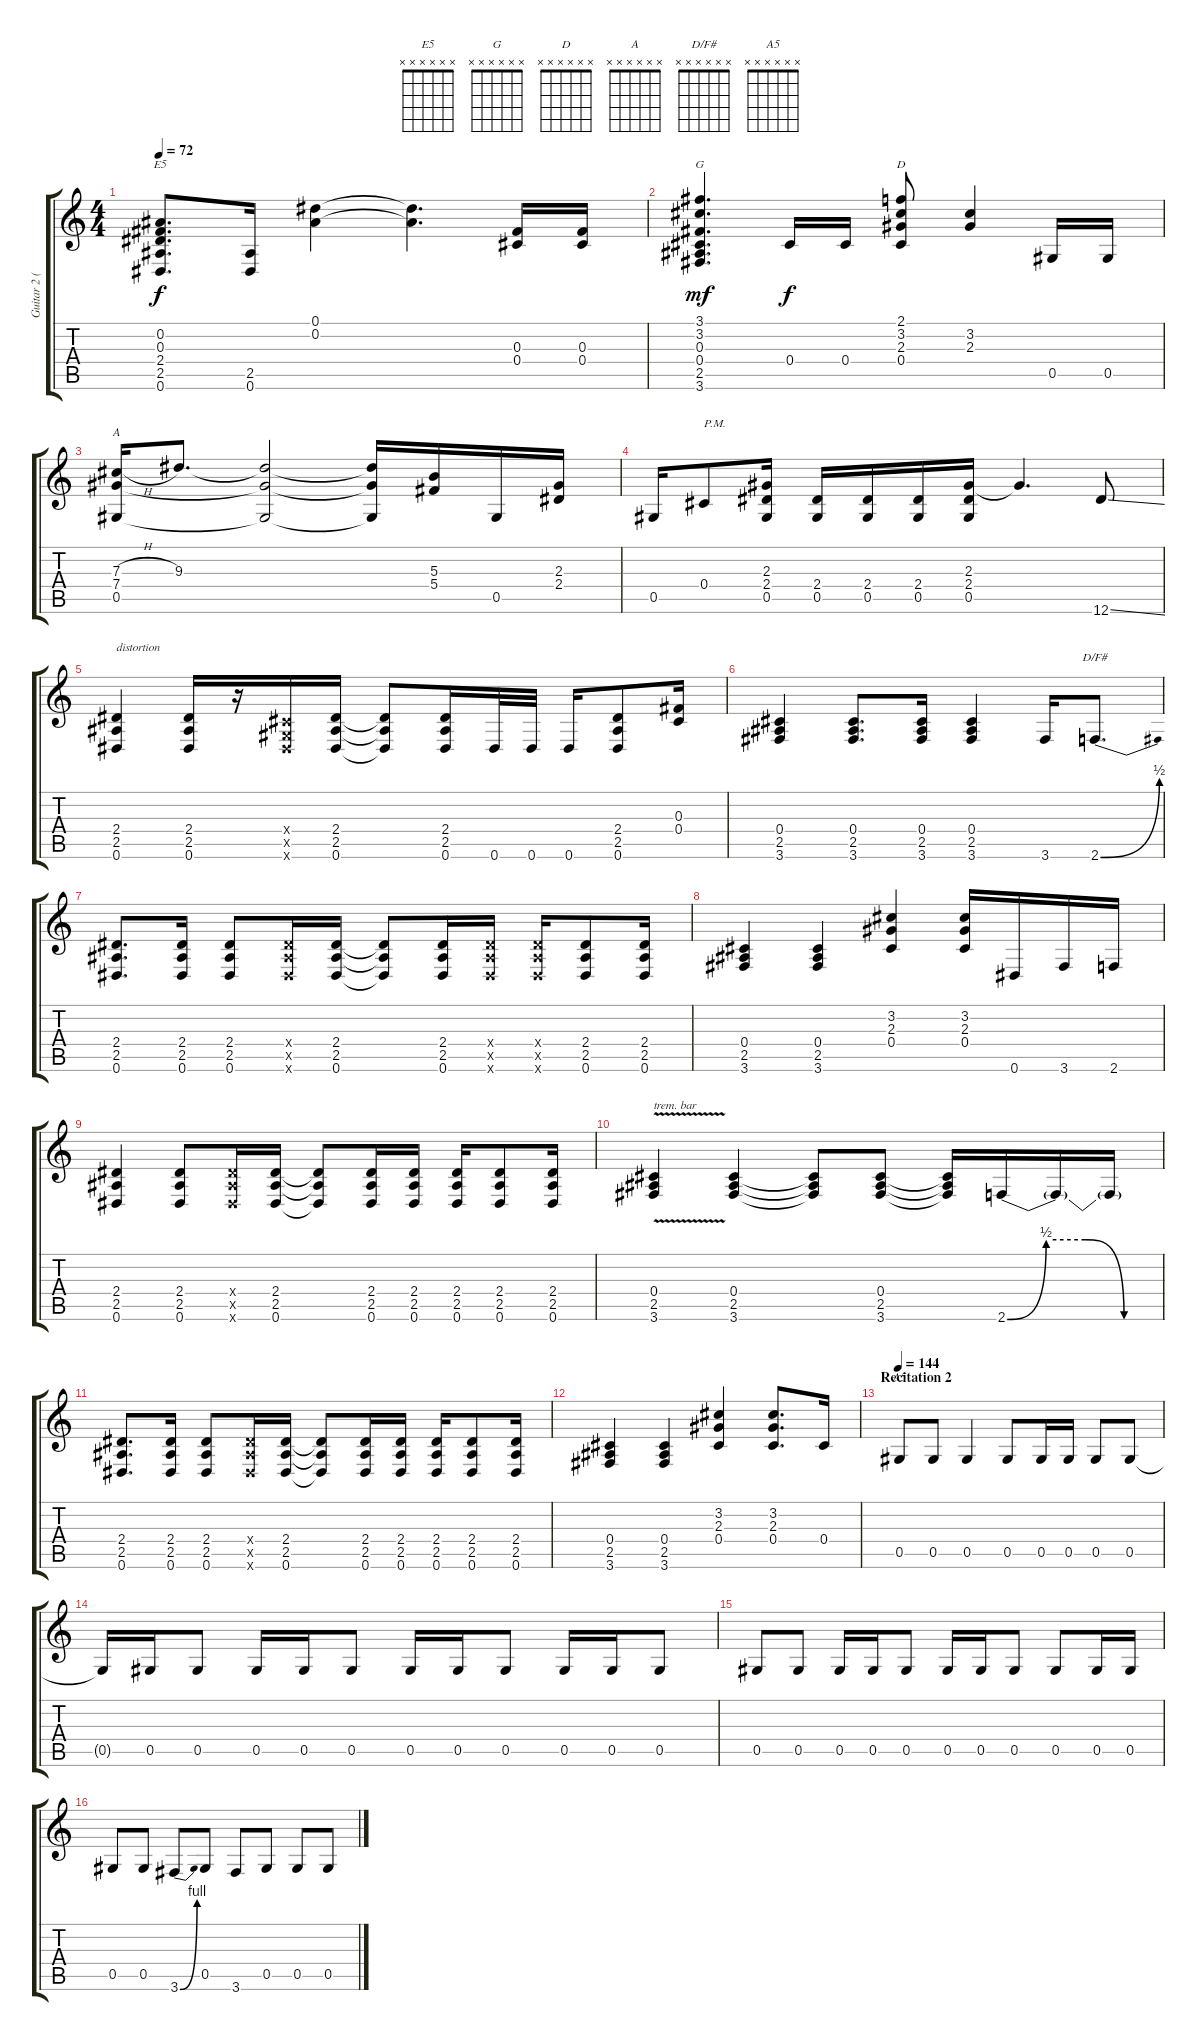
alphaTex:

\track ("Guitar 2 (Izzy)" "Guitar 2 (") {instrument overdrivenguitar}
\staff {score tabs}
\tuning (Eb4 Bb3 Gb3 Db3 Ab2 Eb2) {hide}
\chord ("E5" x x x x x x)
\chord ("G" x x x x x x)
\chord ("D" x x x x x x)
\chord ("A" x x x x x x)
\chord ("D/F#" x x x x x x)
\chord ("A5" x x x x x x)
\ts (4 4)
\tempo 72
\clef g2
\ks c
(0.2 0.3 2.4 2.5 0.6).8{d ch "E5" dy f} (2.5 0.6).16 (0.1 0.2).4 (0.1{t} 0.2{t}).4{d} (0.3 0.4).16 (0.3 0.4).16 |
(3.1 3.2 0.3 0.4 2.5 3.6).4{d ch "G" dy mf} 0.4.16{dy f} 0.4.16 (2.1 3.2 2.3 0.4).8{ch "D"} (3.2 2.3).4 0.5.16 0.5.16 |
(7.3{h} 7.4 0.5).16{ch "A"} 9.3.8{d} (9.3{t} 7.4{t} 0.5{t}).2 (9.3{t} 7.4{t} 0.5{t}).16 (5.3 5.4).16 0.5.16 (2.3 2.4).16 |
0.5.16 0.4.8{txt "P.M."} (2.3 2.4 0.5).16 (2.4 0.5).16 (2.4 0.5).16 (2.4 0.5).16 (2.3 2.4 0.5).16 2.3{t}.4{d} 12.6{ss}.8 |
(2.4 2.5 0.6).4{txt "distortion"} (2.4 2.5 0.6).16 r.16 (0.4{x} 0.5{x} 0.6{x}).16 (2.4 2.5 0.6).16 (2.4{t} 2.5{t} 0.6{t}).8 (2.4 2.5 0.6).16 0.6.32 0.6.32 0.6.16 (2.4 2.5 0.6).8 (0.3 0.4).16 |
(0.4 2.5 3.6).4 (0.4 2.5 3.6).8{d} (0.4 2.5 3.6).16 (0.4 2.5 3.6).4 3.6.16 2.6{be (bend 0 0 60 2)}.8{d ch "D/F#"} |
(2.4 2.5 0.6).8{d} (2.4 2.5 0.6).16 (2.4 2.5 0.6).8 (2.4{x} 2.5{x} 0.6{x}).16 (2.4 2.5 0.6).16 (2.4{t} 2.5{t} 0.6{t}).8 (2.4 2.5 0.6).16 (2.4{x} 2.5{x} 0.6{x}).16 (2.4{x} 2.5{x} 0.6{x}).16 (2.4 2.5 0.6).8 (2.4 2.5 0.6).16 |
(0.4 2.5 3.6).4 (0.4 2.5 3.6).4 (3.2 2.3 0.4).4 (3.2 2.3 0.4).16 0.6.16 3.6.16 2.6.16 |
(2.4 2.5 0.6).4 (2.4 2.5 0.6).8 (2.4{x} 2.5{x} 0.6{x}).16 (2.4 2.5 0.6).16 (2.4{t} 2.5{t} 0.6{t}).8 (2.4 2.5 0.6).16 (2.4 2.5 0.6).16 (2.4 2.5 0.6).16 (2.4 2.5 0.6).8 (2.4 2.5 0.6).16 |
(0.4{v} 2.5{v} 3.6{v}).4{txt "trem. bar"} (0.4 2.5 3.6).4 (0.4{t} 2.5{t} 3.6{t}).8 (0.4 2.5 3.6).8 (0.4{t} 2.5{t} 3.6{t}).16 2.6{be (custom 0 0 15 2 30 2 45 0 60 0)}.16 2.6{t}.16 2.6{t}.16 |
(2.4 2.5 0.6).8{d} (2.4 2.5 0.6).16 (2.4 2.5 0.6).8 (2.4{x} 2.5{x} 0.6{x}).16 (2.4 2.5 0.6).16 (2.4{t} 2.5{t} 0.6{t}).8 (2.4 2.5 0.6).16 (2.4 2.5 0.6).16 (2.4 2.5 0.6).16 (2.4 2.5 0.6).8 (2.4 2.5 0.6).16 |
(0.4 2.5 3.6).4 (0.4 2.5 3.6).4 (3.2 2.3 0.4).4 (3.2 2.3 0.4).8{d} 0.4.16 |
\section ("" "Recitation 2")
\tempo 144
0.5.8{ch "A5"} 0.5.8 0.5.4 0.5.8 0.5.16 0.5.16 0.5.8 0.5.8 |
0.5{t}.16 0.5.16 0.5.8 0.5.16 0.5.16 0.5.8 0.5.16 0.5.16 0.5.8 0.5.16 0.5.16 0.5.8 |
0.5.8 0.5.8 0.5.16 0.5.16 0.5.8 0.5.16 0.5.16 0.5.8 0.5.8 0.5.16 0.5.16 |
0.5.8 0.5.8 3.6{be (bend 0 0 60 4)}.8 0.5.8 3.6.8 0.5.8 0.5.8 0.5.8
